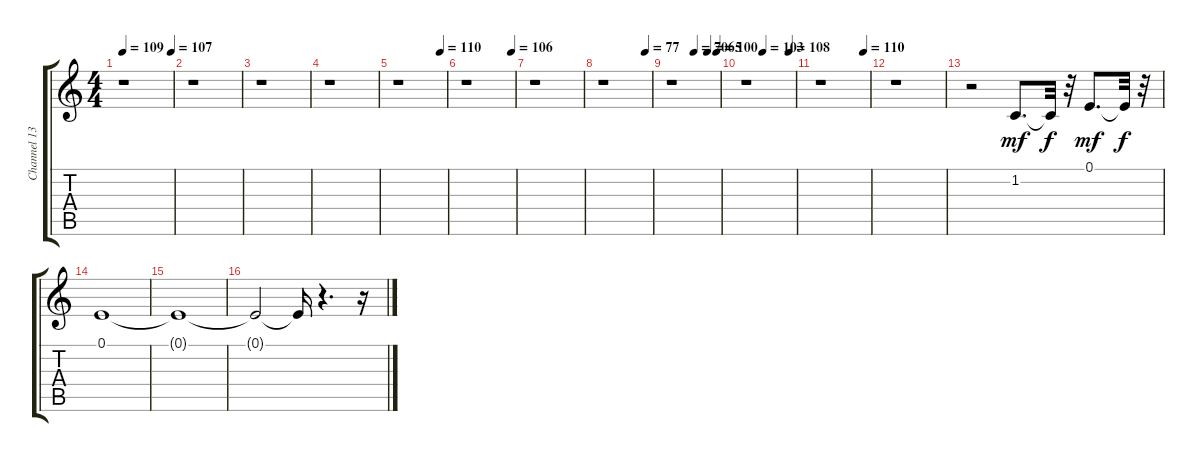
\track ("Channel 13" "Channel 13") {instrument voiceoohs}
\staff {score tabs}
\tuning (E4 B3 G3 D3 A2 E2) {hide}
\ts (4 4)
\tempo 109
\tempo (107 0.9791666666666666)
\clef g2
\ks c
r.1{dy f} |
r.1 |
r.1 |
r.1 |
\tempo (110 0.8854166666666666)
r.1 |
\tempo (106 0.9479166666666666)
r.1 |
r.1 |
\tempo (77 0.8854166666666666)
r.1 |
\tempo (70 0.4791666666666667)
\tempo (65 0.7604166666666666)
\tempo (100 0.9479166666666666)
r.1 |
\tempo (103 0.3541666666666667)
\tempo (108 0.8854166666666666)
r.1 |
\tempo (110 0.8854166666666666)
r.1 |
r.1 |
r.2 1.2.8{d dy mf instrument choiraahs} 1.2{t}.32{dy f} r.32 0.1.8{d dy mf} 0.1{t}.32{dy f} r.32 |
0.1.1 |
0.1{t}.1 |
0.1{t}.2 0.1{t}.16 r.4{d} r.16
